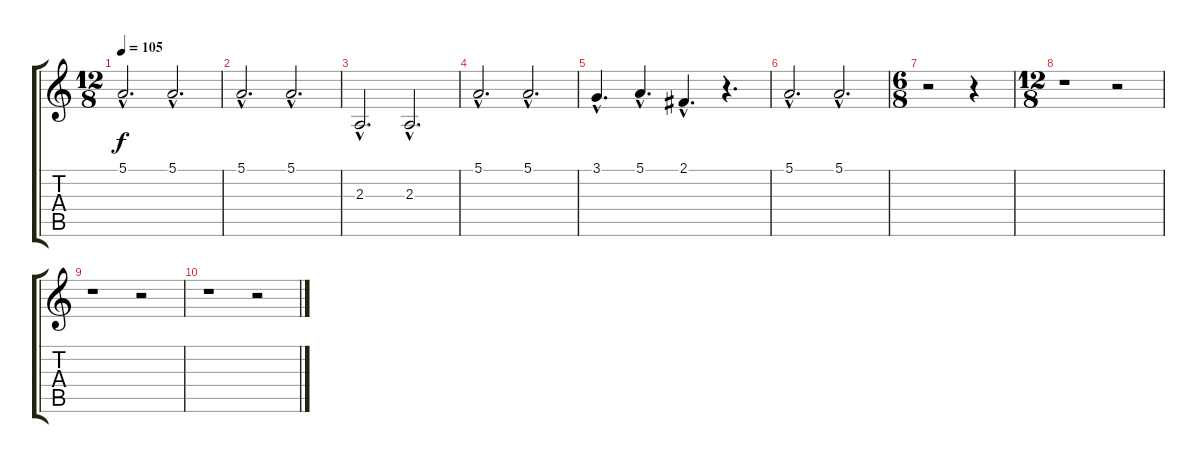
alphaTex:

\track "" {instrument flute}
\staff {score tabs}
\tuning (E4 B3 G3 D3 A2 E2) {hide}
\ts (12 8)
\tempo 105
\clef g2
\ks c
5.1{hac}.2{d dy f} 5.1{hac}.2{d} |
5.1{hac}.2{d} 5.1{hac}.2{d} |
2.3{hac}.2{d} 2.3{hac}.2{d} |
5.1{hac}.2{d} 5.1{hac}.2{d} |
3.1{hac}.4{d} 5.1{hac}.4{d} 2.1{hac}.4{d} r.4{d} |
5.1{hac}.2{d} 5.1{hac}.2{d} |
\ts (6 8)
r.2 r.4 |
\ts (12 8)
r.1 r.2 |
r.1 r.2 |
r.1 r.2
